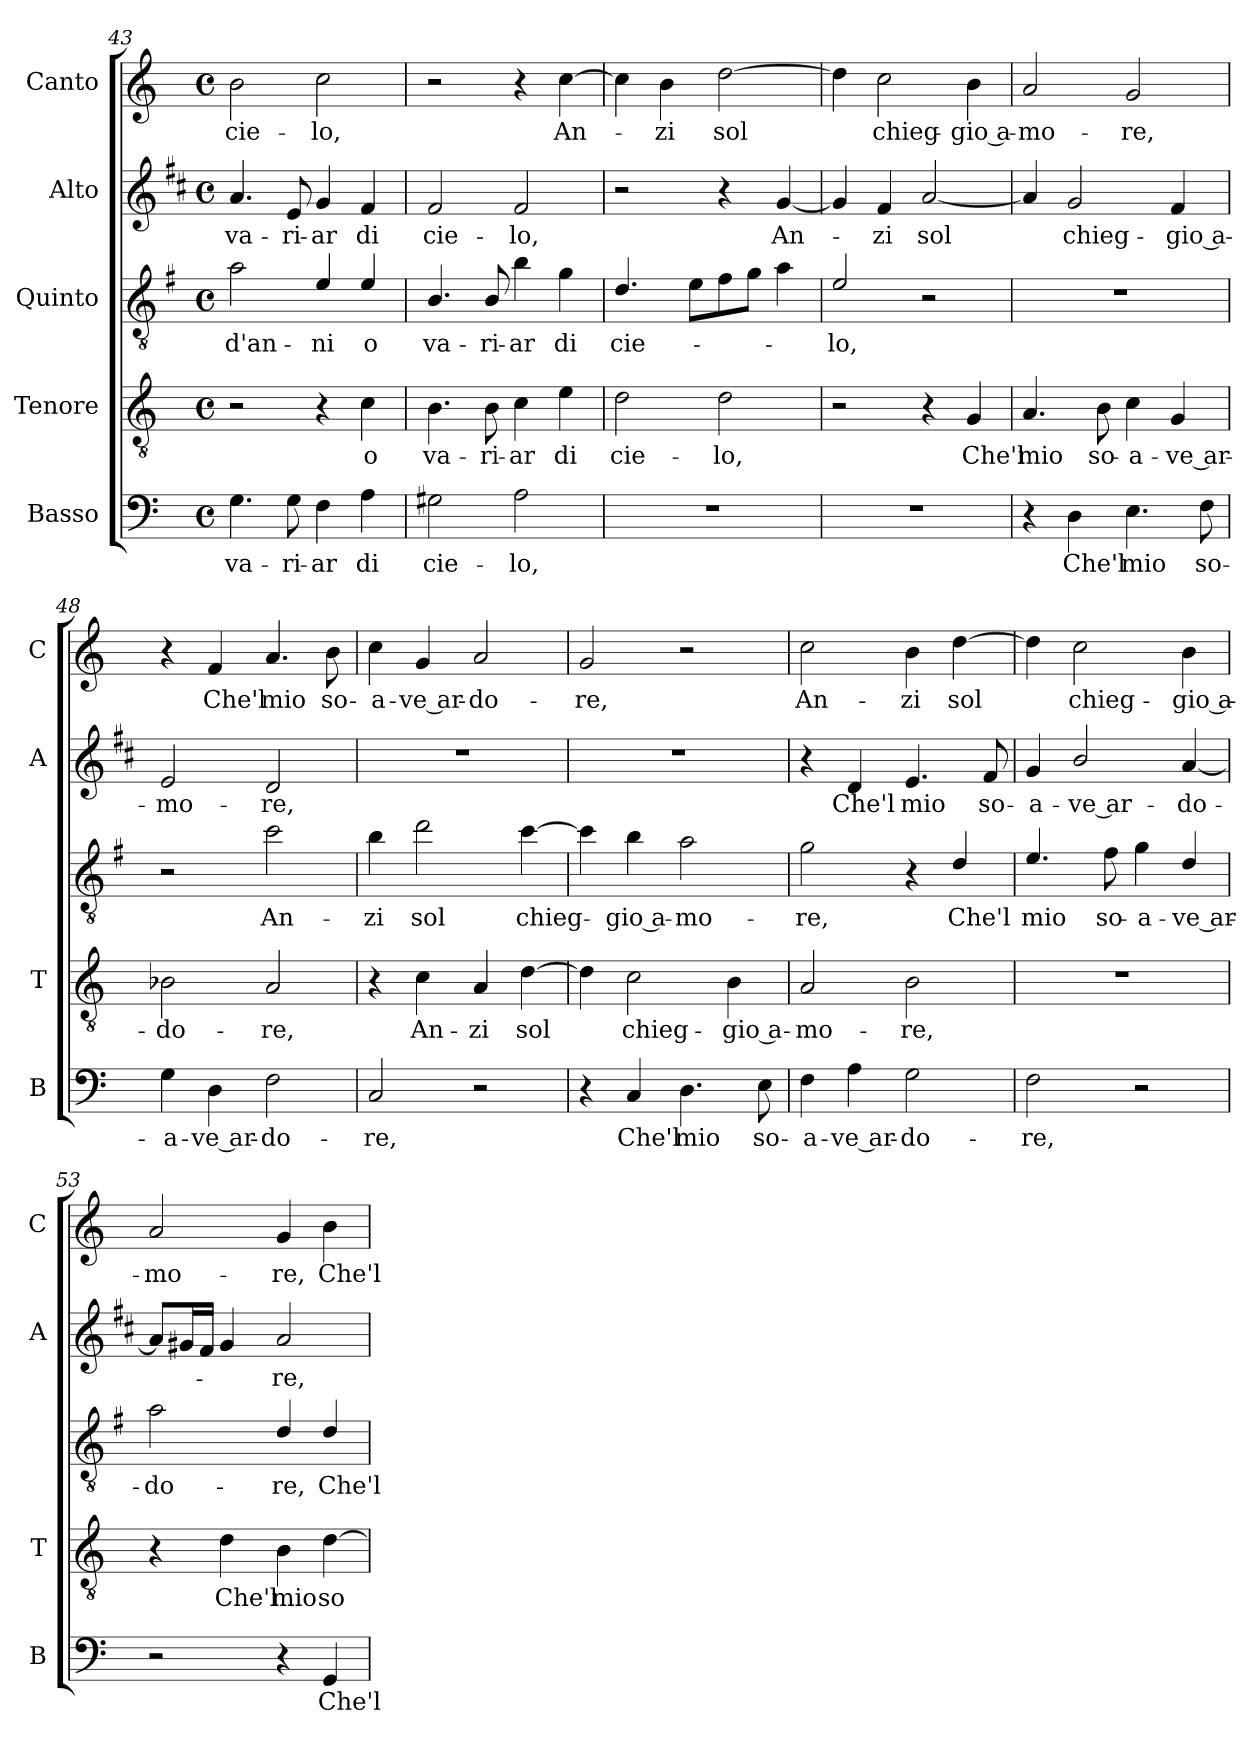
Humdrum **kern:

**kern	**text	**kern	**text	**kern	**text	**kern	**text	**kern	**text
*part5	*part5	*part4	*part4	*part3	*part3	*part2	*part2	*part1	*part1
*staff5	*staff5	*staff4	*staff4	*staff3	*staff3	*staff2	*staff2	*staff1	*staff1
*I"Basso	*	*I"Tenore	*	*I"Quinto	*	*I"Alto	*	*I"Canto	*
*I'B	*	*I'T	*	*	*	*I'A	*	*I'C	*
*clefF4	*	*clefGv2	*	*clefGv2	*	*clefG2	*	*clefG2	*
*	*	*	*	*ITrd4c7	*	*ITrd1c2	*	*	*
*k[]	*	*k[]	*	*k[]	*	*k[]	*	*k[]	*
*C:	*	*C:	*	*C:	*	*C:	*	*C:	*
*M4/4	*	*M4/4	*	*M4/4	*	*M4/4	*	*M4/4	*
*met(c)	*	*met(c)	*	*met(c)	*	*met(c)	*	*met(c)	*
=43	=43	=43	=43	=43	=43	=43	=43	=43	=43
!	!LO:LY:b	!	!	!	!LO:LY:b	!	!LO:LY:b	!	!LO:LY:b
4.G\	va-	2r	.	2d\	d'an-	4.g/	va-	2b\	cie-
!	!LO:LY:b	!	!	!	!	!	!LO:LY:b	!	!
8G\	-ri-	.	.	.	.	8d/	-ri-	.	.
!	!LO:LY:b	!	!	!	!LO:LY:b	!	!LO:LY:b	!	!LO:LY:b
4F\	-ar	4r	.	4A/	-ni	4f/	-ar	2cc\	-lo,
!	!LO:LY:b	!	!LO:LY:b	!	!LO:LY:b	!	!LO:LY:b	!	!
4A\	di	4c\	o	4A/	o	4e/	di	.	.
=44	=44	=44	=44	=44	=44	=44	=44	=44	=44
!	!LO:LY:b	!	!LO:LY:b	!	!LO:LY:b	!	!LO:LY:b	!	!
2G#X\	cie-	4.B\	va-	4.E/	va-	2e/	cie-	2r	.
!	!	!	!LO:LY:b	!	!LO:LY:b	!	!	!	!
.	.	8B\	-ri-	8E/	-ri-	.	.	.	.
!	!LO:LY:b	!	!LO:LY:b	!	!LO:LY:b	!	!LO:LY:b	!	!
2A\	-lo,	4c\	-ar	4e\	-ar	2e/	-lo,	4r	.
!	!	!	!LO:LY:b	!	!LO:LY:b	!	!	!	!LO:LY:b
.	.	4e\	di	4c\	di	.	.	[4cc\	An-
=45	=45	=45	=45	=45	=45	=45	=45	=45	=45
!	!	!	!LO:LY:b	!	!LO:LY:b	!	!	!	!
1r	.	2d\	cie-	4.G/	cie-	2r	.	4cc\]	.
!	!	!	!	!	!	!	!	!	!LO:LY:b
.	.	.	.	.	.	.	.	4b\	-zi
.	.	.	.	8A\L	.	.	.	.	.
!	!	!	!LO:LY:b	!	!	!	!	!	!LO:LY:b
.	.	2d\	-lo,	8B\	.	4r	.	[2dd\	sol
.	.	.	.	8c\J	.	.	.	.	.
!	!	!	!	!	!	!	!LO:LY:b	!	!
.	.	.	.	4d\	.	[4f/	An-	.	.
=46	=46	=46	=46	=46	=46	=46	=46	=46	=46
!	!	!	!	!	!LO:LY:b	!	!	!	!
1r	.	2r	.	2A/	-lo,	4f/]	.	4dd\]	.
!	!	!	!	!	!	!	!LO:LY:b	!	!LO:LY:b
.	.	.	.	.	.	4e/	-zi	2cc\	chieg-
!	!	!	!	!	!	!	!LO:LY:b	!	!
.	.	4r	.	2r	.	[2g/	sol	.	.
!	!	!	!LO:LY:b	!	!	!	!	!	!LO:LY:b
.	.	4G/	Che'l	.	.	.	.	4b\	-gio a-
!!LO:LB:g=z
=47	=47	=47	=47	=47	=47	=47	=47	=47	=47
!	!	!	!LO:LY:b	!	!	!	!	!	!LO:LY:b
4r	.	4.A/	mio	1r	.	4g/]	.	2a/	-mo-
!	!LO:LY:b	!	!	!	!	!	!LO:LY:b	!	!
4D\	Che'l	.	.	.	.	2f/	chieg-	.	.
!	!	!	!LO:LY:b	!	!	!	!	!	!
.	.	8B\	so-	.	.	.	.	.	.
!	!LO:LY:b	!	!LO:LY:b	!	!	!	!	!	!LO:LY:b
4.E\	mio	4c\	-a-	.	.	.	.	2g/	-re,
!	!	!	!LO:LY:b	!	!	!	!LO:LY:b	!	!
.	.	4G/	-ve ar-	.	.	4e/	-gio a-	.	.
!	!LO:LY:b	!	!	!	!	!	!	!	!
8F\	so-	.	.	.	.	.	.	.	.
=48	=48	=48	=48	=48	=48	=48	=48	=48	=48
!	!LO:LY:b	!	!LO:LY:b	!	!	!	!LO:LY:b	!	!
4G\	-a-	2B-X\	-do-	2r	.	2d/	-mo-	4r	.
!	!LO:LY:b	!	!	!	!	!	!	!	!LO:LY:b
4D\	-ve ar-	.	.	.	.	.	.	4f/	Che'l
!	!LO:LY:b	!	!LO:LY:b	!	!LO:LY:b	!	!LO:LY:b	!	!LO:LY:b
2F\	-do-	2A/	-re,	2f\	An-	2c/	-re,	4.a/	mio
!	!	!	!	!	!	!	!	!	!LO:LY:b
.	.	.	.	.	.	.	.	8b\	so-
=49	=49	=49	=49	=49	=49	=49	=49	=49	=49
!	!LO:LY:b	!	!	!	!LO:LY:b	!	!	!	!LO:LY:b
2C/	-re,	4r	.	4e\	-zi	1r	.	4cc\	-a-
!	!	!	!LO:LY:b	!	!LO:LY:b	!	!	!	!LO:LY:b
.	.	4c\	An-	2g\	sol	.	.	4g/	-ve ar-
!	!	!	!LO:LY:b	!	!	!	!	!	!LO:LY:b
2r	.	4A/	-zi	.	.	.	.	2a/	-do-
!	!	!	!LO:LY:b	!	!LO:LY:b	!	!	!	!
.	.	[4d\	sol	[4f\	chieg-	.	.	.	.
=50	=50	=50	=50	=50	=50	=50	=50	=50	=50
!	!	!	!	!	!	!	!	!	!LO:LY:b
4r	.	4d\]	.	4f\]	.	1r	.	2g/	-re,
!	!LO:LY:b	!	!LO:LY:b	!	!LO:LY:b	!	!	!	!
4C/	Che'l	2c\	chieg-	4e\	-gio a-	.	.	.	.
!	!LO:LY:b	!	!	!	!LO:LY:b	!	!	!	!
4.D\	mio	.	.	2d\	-mo-	.	.	2r	.
!	!	!	!LO:LY:b	!	!	!	!	!	!
.	.	4B\	-gio a-	.	.	.	.	.	.
!	!LO:LY:b	!	!	!	!	!	!	!	!
8E\	so-	.	.	.	.	.	.	.	.
=51	=51	=51	=51	=51	=51	=51	=51	=51	=51
!	!LO:LY:b	!	!LO:LY:b	!	!LO:LY:b	!	!	!	!LO:LY:b
4F\	-a-	2A/	-mo-	2c\	-re,	4r	.	2cc\	An-
!	!LO:LY:b	!	!	!	!	!	!LO:LY:b	!	!
4A\	-ve ar-	.	.	.	.	4c/	Che'l	.	.
!	!LO:LY:b	!	!LO:LY:b	!	!	!	!LO:LY:b	!	!LO:LY:b
2G\	-do-	2B\	-re,	4r	.	4.d/	mio	4b\	-zi
!	!	!	!	!	!LO:LY:b	!	!	!	!LO:LY:b
.	.	.	.	4G/	Che'l	.	.	[4dd\	sol
!	!	!	!	!	!	!	!LO:LY:b	!	!
.	.	.	.	.	.	8e/	so-	.	.
=52	=52	=52	=52	=52	=52	=52	=52	=52	=52
!	!LO:LY:b	!	!	!	!LO:LY:b	!	!LO:LY:b	!	!
2F\	-re,	1r	.	4.A/	mio	4f/	-a-	4dd\]	.
!	!	!	!	!	!	!	!LO:LY:b	!	!LO:LY:b
.	.	.	.	.	.	2a/	-ve ar-	2cc\	chieg-
!	!	!	!	!	!LO:LY:b	!	!	!	!
.	.	.	.	8B\	so-	.	.	.	.
!	!	!	!	!	!LO:LY:b	!	!	!	!
2r	.	.	.	4c\	-a-	.	.	.	.
!	!	!	!	!	!LO:LY:b	!	!LO:LY:b	!	!LO:LY:b
.	.	.	.	4G/	-ve ar-	[4g/	-do-	4b\	-gio a-
=53	=53	=53	=53	=53	=53	=53	=53	=53	=53
!	!	!	!	!	!LO:LY:b	!	!	!	!LO:LY:b
2r	.	4r	.	2d\	-do-	8g/L]	.	2a/	-mo-
.	.	.	.	.	.	16f#X/L	.	.	.
.	.	.	.	.	.	16e/JJ	.	.	.
!	!	!	!LO:LY:b	!	!	!	!	!	!
.	.	4d\	Che'l	.	.	4f#/	.	.	.
!	!	!	!LO:LY:b	!	!LO:LY:b	!	!LO:LY:b	!	!LO:LY:b
4r	.	4B\	mio	4G/	-re,	2g/	-re,	4g/	-re,
!	!LO:LY:b	!	!LO:LY:b	!	!LO:LY:b	!	!	!	!LO:LY:b
4GG/	Che'l	[4d\	so-	4G/	Che'l	.	.	4b\	Che'l
=	=	=	=	=	=	=	=	=	=
*-	*-	*-	*-	*-	*-	*-	*-	*-	*-
